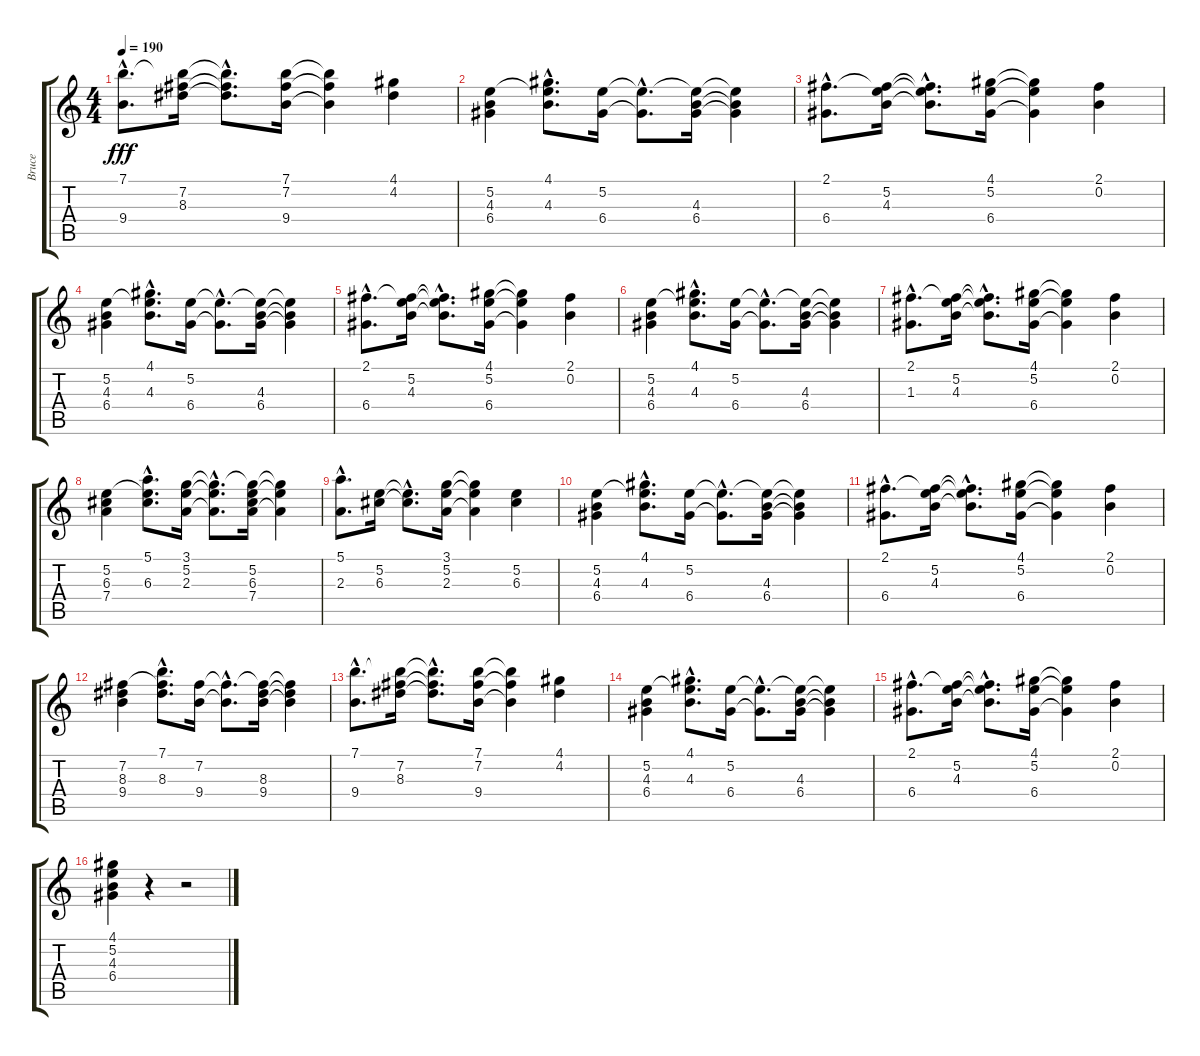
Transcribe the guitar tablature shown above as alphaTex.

\track ("Bruce" "Bruce") {instrument electricguitarjazz}
\staff {score tabs}
\tuning (E4 B3 G3 D3 A2 E2) {hide}
\ts (4 4)
\tempo 190
\clef g2
\ks c
(7.1{hac} 9.4{hac}).8{d dy fff} (7.1{t} 7.2 8.3).16 (7.1{hac t} 7.2{hac t} 8.3{hac t}).8{d} (7.1 7.2 9.4).16 (7.1{t} 7.2{t} 9.4{t}).4 (4.1 4.2).4 |
(5.2 4.3 6.4).4 (4.1{hac} 5.2{hac t} 4.3{hac}).8{d} (5.2 6.4).16 (5.2{hac t} 6.4{hac t}).8{d} (5.2{t} 4.3 6.4).16 (5.2{t} 4.3{t} 6.4{t}).4 |
(2.1{hac} 6.4{hac}).8{d} (2.1{t} 5.2 4.3).16 (2.1{hac t} 5.2{hac t} 4.3{hac t}).8{d} (4.1 5.2 6.4).16 (4.1{t} 5.2{t} 6.4{t}).4 (2.1 0.2).4 |
(5.2 4.3 6.4).4 (4.1{hac} 5.2{hac t} 4.3{hac}).8{d} (5.2 6.4).16 (5.2{hac t} 6.4{hac t}).8{d} (5.2{t} 4.3 6.4).16 (5.2{t} 4.3{t} 6.4{t}).4 |
(2.1{hac} 6.4{hac}).8{d} (2.1{t} 5.2 4.3).16 (2.1{hac t} 5.2{hac t} 4.3{hac t}).8{d} (4.1 5.2 6.4).16 (4.1{t} 5.2{t} 6.4{t}).4 (2.1 0.2).4 |
(5.2 4.3 6.4).4 (4.1{hac} 5.2{hac t} 4.3{hac}).8{d} (5.2 6.4).16 (5.2{hac t} 6.4{hac t}).8{d} (5.2{t} 4.3 6.4).16 (5.2{t} 4.3{t} 6.4{t}).4 |
(2.1{hac} 1.3{hac}).8{d} (2.1{t} 5.2 4.3).16 (2.1{hac t} 5.2{hac t} 4.3{hac t}).8{d} (4.1 5.2 6.4).16 (4.1{t} 5.2{t} 6.4{t}).4 (2.1 0.2).4 |
(5.2 6.3 7.4).4 (5.1{hac} 5.2{hac t} 6.3{hac}).8{d} (3.1 5.2 2.3).16 (3.1{hac t} 5.2{hac t} 2.3{hac t}).8{d} (3.1{t} 5.2 6.3 7.4).16 (3.1{t} 5.2{t} 7.4{t}).4 |
(5.1{hac} 2.3{hac}).8{d} (5.2 6.3).16 (5.2{hac t} 6.3{hac t}).8{d} (3.1 5.2 2.3).16 (3.1{t} 5.2{t} 2.3{t}).4 (5.2 6.3).4 |
(5.2 4.3 6.4).4 (4.1{hac} 5.2{hac t} 4.3{hac}).8{d} (5.2 6.4).16 (5.2{hac t} 6.4{hac t}).8{d} (5.2{t} 4.3 6.4).16 (5.2{t} 4.3{t} 6.4{t}).4 |
(2.1{hac} 6.4{hac}).8{d} (2.1{t} 5.2 4.3).16 (2.1{hac t} 5.2{hac t} 4.3{hac t}).8{d} (4.1 5.2 6.4).16 (4.1{t} 5.2{t} 6.4{t}).4 (2.1 0.2).4 |
(7.2 8.3 9.4).4 (7.1{hac} 7.2{hac t} 8.3{hac}).8{d} (7.2 9.4).16 (7.2{hac t} 9.4{hac t}).8{d} (7.2{t} 8.3 9.4).16 (7.2{t} 8.3{t} 9.4{t}).4 |
(7.1{hac} 9.4{hac}).8{d} (7.1{t} 7.2 8.3).16 (7.1{hac t} 7.2{hac t} 8.3{hac t}).8{d} (7.1 7.2 9.4).16 (7.1{t} 7.2{t} 9.4{t}).4 (4.1 4.2).4 |
(5.2 4.3 6.4).4 (4.1{hac} 5.2{hac t} 4.3{hac}).8{d} (5.2 6.4).16 (5.2{hac t} 6.4{hac t}).8{d} (5.2{t} 4.3 6.4).16 (5.2{t} 4.3{t} 6.4{t}).4 |
(2.1{hac} 6.4{hac}).8{d} (2.1{t} 5.2 4.3).16 (2.1{hac t} 5.2{hac t} 4.3{hac t}).8{d} (4.1 5.2 6.4).16 (4.1{t} 5.2{t} 6.4{t}).4 (2.1 0.2).4 |
(4.1 5.2 4.3 6.4).4 r.4 r.2
